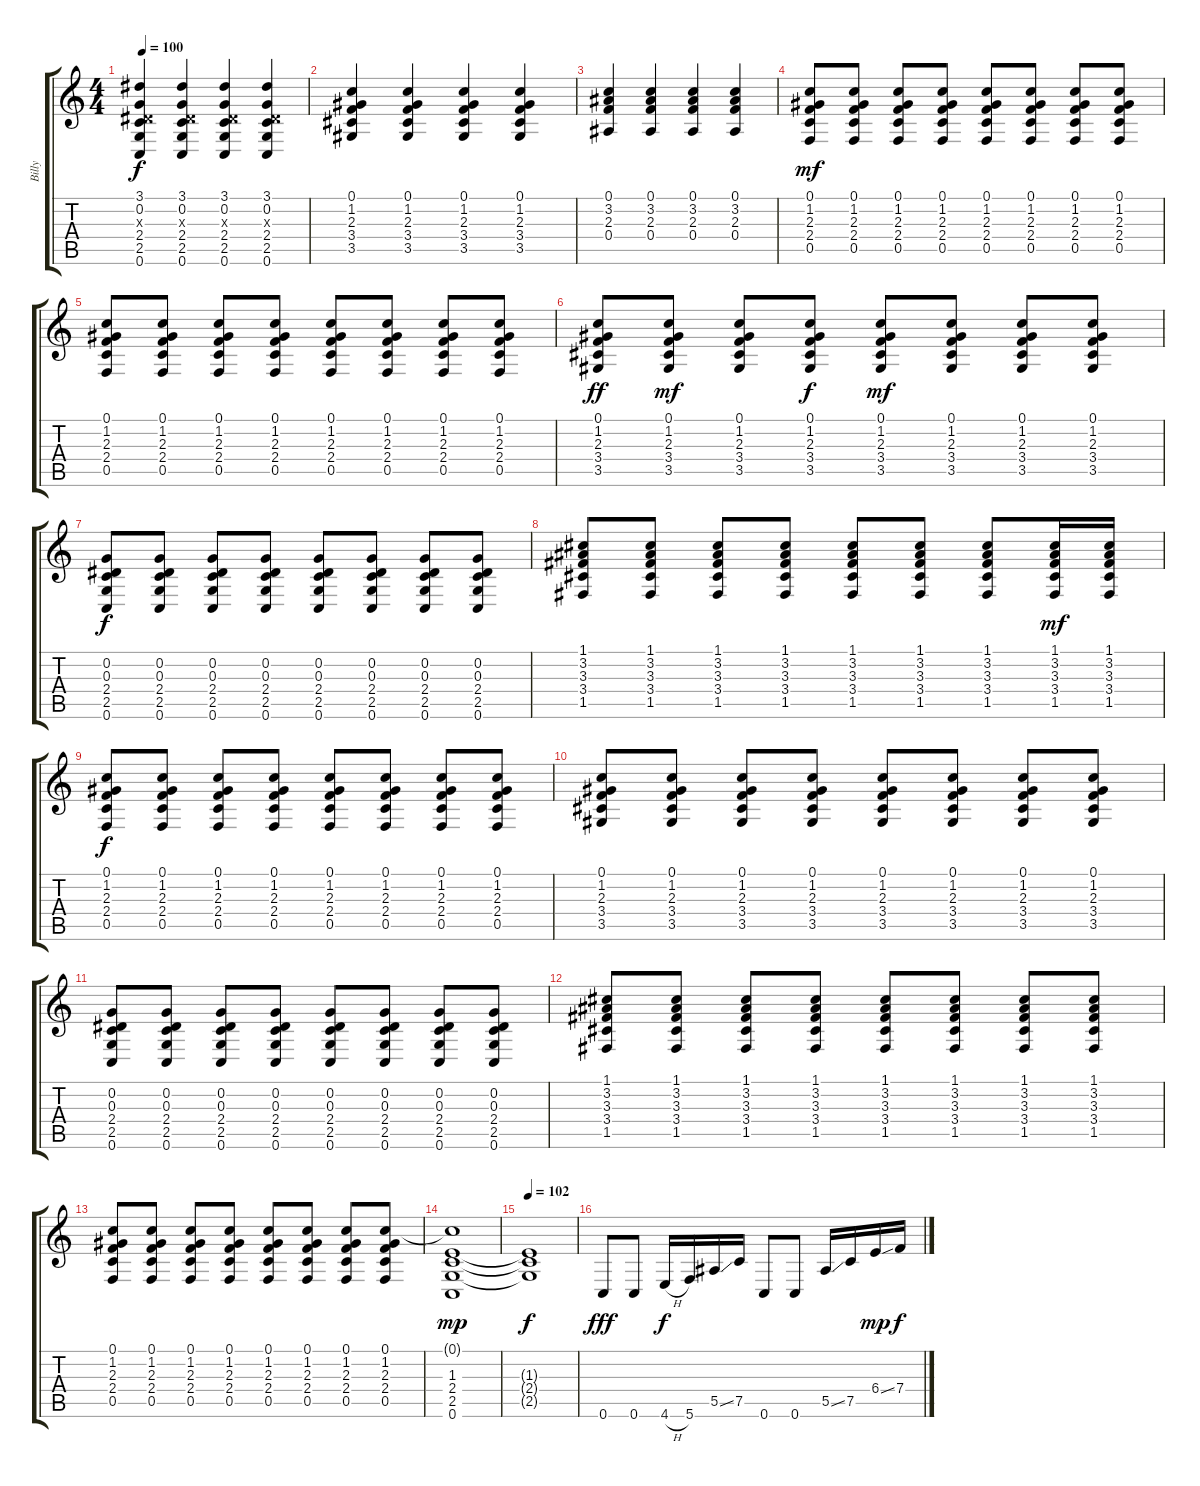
\track ("Billy" "Billy") {instrument distortionguitar}
\staff {score tabs}
\tuning (C4 G3 Eb3 Bb2 F2 C2) {hide}
\ts (4 4)
\tempo 100
\clef g2
\ks c
(3.1 0.2 0.3{x} 2.4 2.5 0.6).4{dy f} (3.1 0.2 0.3{x} 2.4 2.5 0.6).4 (3.1 0.2 0.3{x} 2.4 2.5 0.6).4 (3.1 0.2 0.3{x} 2.4 2.5 0.6).4 |
(0.1 1.2 2.3 3.4 3.5).4 (0.1 1.2 2.3 3.4 3.5).4 (0.1 1.2 2.3 3.4 3.5).4 (0.1 1.2 2.3 3.4 3.5).4 |
(0.1 3.2 2.3 0.4).4 (0.1 3.2 2.3 0.4).4 (0.1 3.2 2.3 0.4).4 (0.1 3.2 2.3 0.4).4 |
(0.1 1.2 2.3 2.4 0.5).8{dy mf} (0.1 1.2 2.3 2.4 0.5).8 (0.1 1.2 2.3 2.4 0.5).8 (0.1 1.2 2.3 2.4 0.5).8 (0.1 1.2 2.3 2.4 0.5).8 (0.1 1.2 2.3 2.4 0.5).8 (0.1 1.2 2.3 2.4 0.5).8 (0.1 1.2 2.3 2.4 0.5).8 |
(0.1 1.2 2.3 2.4 0.5).8 (0.1 1.2 2.3 2.4 0.5).8 (0.1 1.2 2.3 2.4 0.5).8 (0.1 1.2 2.3 2.4 0.5).8 (0.1 1.2 2.3 2.4 0.5).8 (0.1 1.2 2.3 2.4 0.5).8 (0.1 1.2 2.3 2.4 0.5).8 (0.1 1.2 2.3 2.4 0.5).8 |
(0.1 1.2 2.3 3.4 3.5).8{dy ff} (0.1 1.2 2.3 3.4 3.5).8{dy mf} (0.1 1.2 2.3 3.4 3.5).8 (0.1 1.2 2.3 3.4 3.5).8{dy f} (0.1 1.2 2.3 3.4 3.5).8{dy mf} (0.1 1.2 2.3 3.4 3.5).8 (0.1 1.2 2.3 3.4 3.5).8 (0.1 1.2 2.3 3.4 3.5).8 |
(0.2 0.3 2.4 2.5 0.6).8{dy f} (0.2 0.3 2.4 2.5 0.6).8 (0.2 0.3 2.4 2.5 0.6).8 (0.2 0.3 2.4 2.5 0.6).8 (0.2 0.3 2.4 2.5 0.6).8 (0.2 0.3 2.4 2.5 0.6).8 (0.2 0.3 2.4 2.5 0.6).8 (0.2 0.3 2.4 2.5 0.6).8 |
(1.1 3.2 3.3 3.4 1.5).8 (1.1 3.2 3.3 3.4 1.5).8 (1.1 3.2 3.3 3.4 1.5).8 (1.1 3.2 3.3 3.4 1.5).8 (1.1 3.2 3.3 3.4 1.5).8 (1.1 3.2 3.3 3.4 1.5).8 (1.1 3.2 3.3 3.4 1.5).8 (1.1 3.2 3.3 3.4 1.5).16{dy mf} (1.1 3.2 3.3 3.4 1.5).16 |
(0.1 1.2 2.3 2.4 0.5).8{dy f} (0.1 1.2 2.3 2.4 0.5).8 (0.1 1.2 2.3 2.4 0.5).8 (0.1 1.2 2.3 2.4 0.5).8 (0.1 1.2 2.3 2.4 0.5).8 (0.1 1.2 2.3 2.4 0.5).8 (0.1 1.2 2.3 2.4 0.5).8 (0.1 1.2 2.3 2.4 0.5).8 |
(0.1 1.2 2.3 3.4 3.5).8 (0.1 1.2 2.3 3.4 3.5).8 (0.1 1.2 2.3 3.4 3.5).8 (0.1 1.2 2.3 3.4 3.5).8 (0.1 1.2 2.3 3.4 3.5).8 (0.1 1.2 2.3 3.4 3.5).8 (0.1 1.2 2.3 3.4 3.5).8 (0.1 1.2 2.3 3.4 3.5).8 |
(0.2 0.3 2.4 2.5 0.6).8 (0.2 0.3 2.4 2.5 0.6).8 (0.2 0.3 2.4 2.5 0.6).8 (0.2 0.3 2.4 2.5 0.6).8 (0.2 0.3 2.4 2.5 0.6).8 (0.2 0.3 2.4 2.5 0.6).8 (0.2 0.3 2.4 2.5 0.6).8 (0.2 0.3 2.4 2.5 0.6).8 |
(1.1 3.2 3.3 3.4 1.5).8 (1.1 3.2 3.3 3.4 1.5).8 (1.1 3.2 3.3 3.4 1.5).8 (1.1 3.2 3.3 3.4 1.5).8 (1.1 3.2 3.3 3.4 1.5).8 (1.1 3.2 3.3 3.4 1.5).8 (1.1 3.2 3.3 3.4 1.5).8 (1.1 3.2 3.3 3.4 1.5).8 |
(0.1 1.2 2.3 2.4 0.5).8 (0.1 1.2 2.3 2.4 0.5).8 (0.1 1.2 2.3 2.4 0.5).8 (0.1 1.2 2.3 2.4 0.5).8 (0.1 1.2 2.3 2.4 0.5).8 (0.1 1.2 2.3 2.4 0.5).8 (0.1 1.2 2.3 2.4 0.5).8 (0.1 1.2 2.3 2.4 0.5).8 |
(0.1{t} 1.3 2.4 2.5 0.6).1{dy mp} |
\tempo 102
(1.3{t} 2.4{t} 2.5{t}).1{dy f} |
0.6.8{dy fff} 0.6.8 4.6{h}.16{dy f} 5.6.16 5.5{ss}.16 7.5.16 0.6.8 0.6.8 5.5{ss}.16 7.5.16 6.4{ss}.16{dy mp} 7.4.16{dy f}
